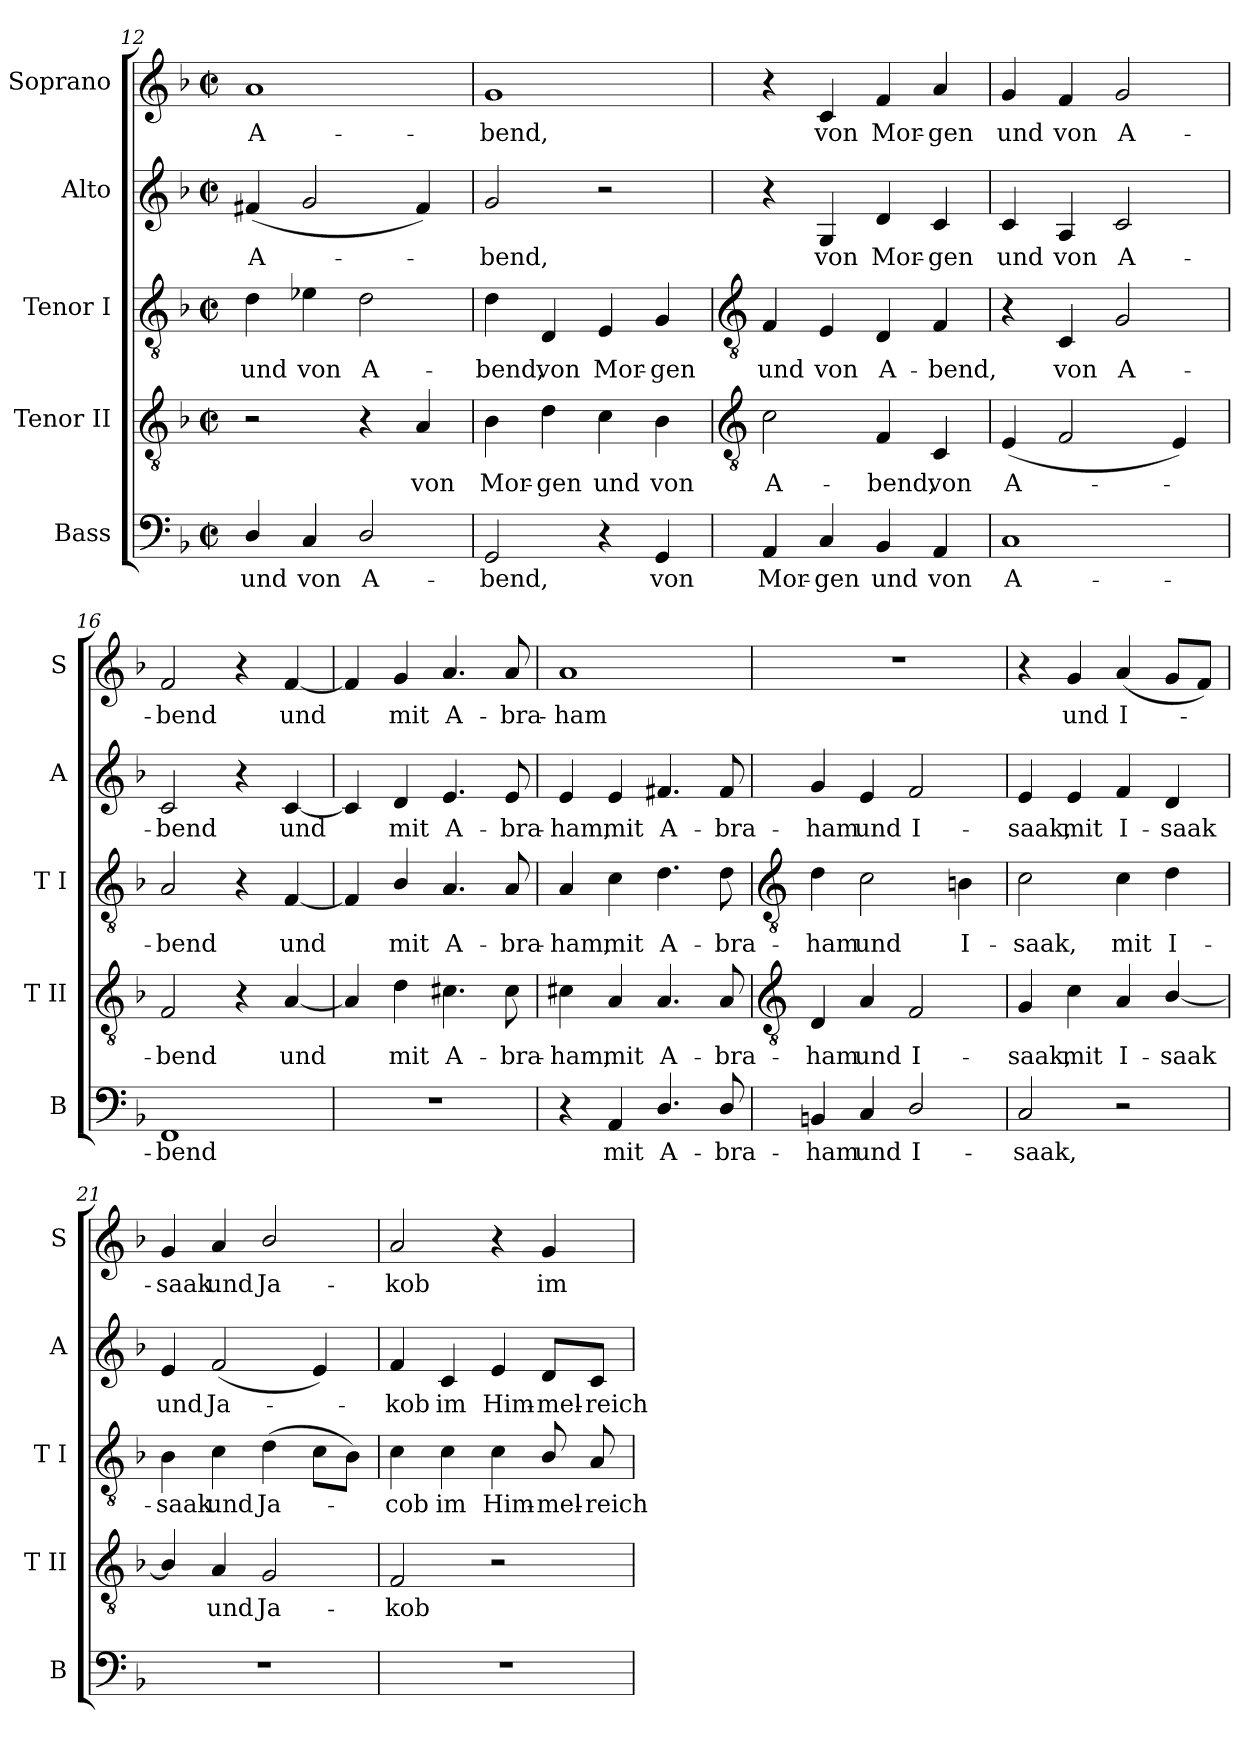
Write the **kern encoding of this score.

**kern	**text	**kern	**text	**kern	**text	**kern	**text	**kern	**text
*part5	*part5	*part4	*part4	*part3	*part3	*part2	*part2	*part1	*part1
*staff5	*staff5	*staff4	*staff4	*staff3	*staff3	*staff2	*staff2	*staff1	*staff1
*I"Bass	*	*I"Tenor II	*	*I"Tenor I	*	*I"Alto	*	*I"Soprano	*
*I'B	*	*I'T II	*	*I'T I	*	*I'A	*	*I'S	*
*clefF4	*	*clefGv2	*	*clefGv2	*	*clefG2	*	*clefG2	*
*k[b-]	*	*k[b-]	*	*k[b-]	*	*k[b-]	*	*k[b-]	*
*F:	*	*F:	*	*F:	*	*F:	*	*F:	*
*M2/2	*	*M2/2	*	*M2/2	*	*M2/2	*	*M2/2	*
*met(c|)	*	*met(c|)	*	*met(c|)	*	*met(c|)	*	*met(c|)	*
=12	=12	=12	=12	=12	=12	=12	=12	=12	=12
!	!LO:LY:b	!	!	!	!LO:LY:b	!	!LO:LY:b	!	!LO:LY:b
4D/	und	2r	.	4d	und	(<4f#X	A-	1a	A-
!	!LO:LY:b	!	!	!	!LO:LY:b	!	!	!	!
4C	von	.	.	4e-X	von	2g	.	.	.
!	!LO:LY:b	!	!	!	!LO:LY:b	!	!	!	!
2D/	A-	4r	.	2d	A-	.	.	.	.
!	!	!	!LO:LY:b	!	!	!	!	!	!
.	.	4A	von	.	.	4f#)	.	.	.
=13	=13	=13	=13	=13	=13	=13	=13	=13	=13
!	!LO:LY:b	!	!LO:LY:b	!	!LO:LY:b	!	!LO:LY:b	!	!LO:LY:b
2GG	-bend,	4B-	Mor-	4d	-bend,	2g	bend,	1g	-bend,
!	!	!	!LO:LY:b	!	!LO:LY:b	!	!	!	!
.	.	4d	-gen	4D	von	.	.	.	.
!	!	!	!LO:LY:b	!	!LO:LY:b	!	!	!	!
4r	.	4c	und	4E	Mor-	2r	.	.	.
!	!LO:LY:b	!	!LO:LY:b	!	!LO:LY:b	!	!	!	!
4GG	von	4B-	von	4G	-gen	.	.	.	.
!!LO:LB:g=z
=14	=14	=14	=14	=14	=14	=14	=14	=14	=14
*	*	*clefGv2	*	*clefGv2	*	*	*	*	*
!	!LO:LY:b	!	!LO:LY:b	!	!LO:LY:b	!	!	!	!
4AA	Mor-	2c	A-	4F	und	4r	.	4r	.
!	!LO:LY:b	!	!	!	!LO:LY:b	!	!LO:LY:b	!	!LO:LY:b
4C	-gen	.	.	4E	von	4G	von	4c	von
!	!LO:LY:b	!	!LO:LY:b	!	!LO:LY:b	!	!LO:LY:b	!	!LO:LY:b
4BB-	und	4F	-bend,	4D	A-	4d	Mor-	4f	Mor-
!	!LO:LY:b	!	!LO:LY:b	!	!LO:LY:b	!	!LO:LY:b	!	!LO:LY:b
4AA	von	4C	von	4F	-bend,	4c	-gen	4a	-gen
=15	=15	=15	=15	=15	=15	=15	=15	=15	=15
!	!LO:LY:b	!	!LO:LY:b	!	!	!	!LO:LY:b	!	!LO:LY:b
1C	A-	(<4E	A-	4r	.	4c	und	4g	und
!	!	!	!	!	!LO:LY:b	!	!LO:LY:b	!	!LO:LY:b
.	.	2F	.	4C	von	4A	von	4f	von
!	!	!	!	!	!LO:LY:b	!	!LO:LY:b	!	!LO:LY:b
.	.	.	.	2G	A-	2c	A-	2g	A-
.	.	4E)	.	.	.	.	.	.	.
=16	=16	=16	=16	=16	=16	=16	=16	=16	=16
!	!LO:LY:b	!	!LO:LY:b	!	!LO:LY:b	!	!LO:LY:b	!	!LO:LY:b
1FF	-bend	2F	bend	2A	-bend	2c	-bend	2f	-bend
.	.	4r	.	4r	.	4r	.	4r	.
!	!	!	!LO:LY:b	!	!LO:LY:b	!	!LO:LY:b	!	!LO:LY:b
.	.	[4A	und	[4F	und	[4c	und	[4f	und
=17	=17	=17	=17	=17	=17	=17	=17	=17	=17
1r	.	4A]	.	4F]	.	4c]	.	4f]	.
!	!	!	!LO:LY:b	!	!LO:LY:b	!	!LO:LY:b	!	!LO:LY:b
.	.	4d	mit	4B-/	mit	4d	mit	4g	mit
!	!	!	!LO:LY:b	!	!LO:LY:b	!	!LO:LY:b	!	!LO:LY:b
.	.	4.c#X	A-	4.A	A-	4.e	A-	4.a	A-
!	!	!	!LO:LY:b	!	!LO:LY:b	!	!LO:LY:b	!	!LO:LY:b
.	.	8c#	-bra-	8A	-bra-	8e	-bra-	8a	-bra-
=18	=18	=18	=18	=18	=18	=18	=18	=18	=18
!	!	!	!LO:LY:b	!	!LO:LY:b	!	!LO:LY:b	!	!LO:LY:b
4r	.	4c#X	-ham,	4A	-ham,	4e	-ham,	1a	-ham
!	!LO:LY:b	!	!LO:LY:b	!	!LO:LY:b	!	!LO:LY:b	!	!
4AA	mit	4A	mit	4c	mit	4e	mit	.	.
!	!LO:LY:b	!	!LO:LY:b	!	!LO:LY:b	!	!LO:LY:b	!	!
4.D/	A-	4.A	A-	4.d	A-	4.f#X	A-	.	.
!	!LO:LY:b	!	!LO:LY:b	!	!LO:LY:b	!	!LO:LY:b	!	!
8D/	-bra-	8A	-bra-	8d	-bra-	8f#	-bra-	.	.
!!LO:LB:g=z
=19	=19	=19	=19	=19	=19	=19	=19	=19	=19
*	*	*clefGv2	*	*clefGv2	*	*	*	*	*
!	!LO:LY:b	!	!LO:LY:b	!	!LO:LY:b	!	!LO:LY:b	!	!
4BBn	-ham	4D	-ham	4d	-ham	4g	-ham	1r	.
!	!LO:LY:b	!	!LO:LY:b	!	!LO:LY:b	!	!LO:LY:b	!	!
4C	und	4A	und	2c	und	4e	und	.	.
!	!LO:LY:b	!	!LO:LY:b	!	!	!	!LO:LY:b	!	!
2D/	I-	2F	I-	.	.	2f	I-	.	.
!	!	!	!	!	!LO:LY:b	!	!	!	!
.	.	.	.	4Bn	I-	.	.	.	.
=20	=20	=20	=20	=20	=20	=20	=20	=20	=20
!	!LO:LY:b	!	!LO:LY:b	!	!LO:LY:b	!	!LO:LY:b	!	!
2C	-saak,	4G	-saak,	2c	-saak,	4e	-saak,	4r	.
!	!	!	!LO:LY:b	!	!	!	!LO:LY:b	!	!LO:LY:b
.	.	4c	mit	.	.	4e	mit	4g	und
!	!	!	!LO:LY:b	!	!LO:LY:b	!	!LO:LY:b	!	!LO:LY:b
2r	.	4A	I-	4c	mit	4f	I-	(<4a	I-
!	!	!	!LO:LY:b	!	!LO:LY:b	!	!LO:LY:b	!	!
.	.	[4B-/	-saak	4d	I-	4d	-saak	8gL	.
.	.	.	.	.	.	.	.	8fJ)	.
=21	=21	=21	=21	=21	=21	=21	=21	=21	=21
!	!	!	!	!	!LO:LY:b	!	!LO:LY:b	!	!LO:LY:b
1r	.	4B-/]	.	4B-	-saak	4e	und	4g	saak
!	!	!	!LO:LY:b	!	!LO:LY:b	!	!LO:LY:b	!	!LO:LY:b
.	.	4A	und	4c	und	(<2f	Ja-	4a	und
!	!	!	!LO:LY:b	!	!LO:LY:b	!	!	!	!LO:LY:b
.	.	2G	Ja-	(>4d	Ja-	.	.	2b-/	Ja-
.	.	.	.	8cL	.	4e)	.	.	.
.	.	.	.	8B-J)	.	.	.	.	.
=22	=22	=22	=22	=22	=22	=22	=22	=22	=22
!	!	!	!LO:LY:b	!	!LO:LY:b	!	!LO:LY:b	!	!LO:LY:b
1r	.	2F	-kob	4c	cob	4f	kob	2a	-kob
!	!	!	!	!	!LO:LY:b	!	!LO:LY:b	!	!
.	.	.	.	4c	im	4c	im	.	.
!	!	!	!	!	!LO:LY:b	!	!LO:LY:b	!	!
.	.	2r	.	4c	Him-	4e	Him-	4r	.
!	!	!	!	!	!LO:LY:b	!	!LO:LY:b	!	!LO:LY:b
.	.	.	.	8B-/	-mel-	8d/L	-mel-	4g	im
!	!	!	!	!	!LO:LY:b	!	!LO:LY:b	!	!
.	.	.	.	8A	-reich	8c/J	-reich	.	.
=	=	=	=	=	=	=	=	=	=
*-	*-	*-	*-	*-	*-	*-	*-	*-	*-
